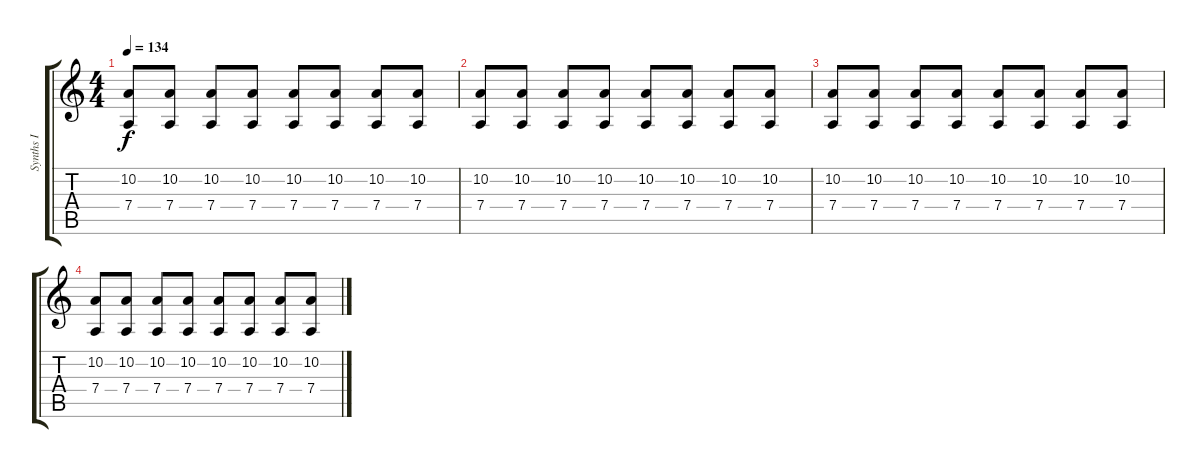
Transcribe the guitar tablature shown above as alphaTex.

\track ("Synths I" "Synths I") {instrument pad4choir}
\staff {score tabs}
\tuning (E4 B3 G3 D3 A2 E2) {hide}
\ts (4 4)
\tempo 134
\clef g2
\ks c
(10.2 7.4).8{dy f} (10.2 7.4).8 (10.2 7.4).8 (10.2 7.4).8 (10.2 7.4).8 (10.2 7.4).8 (10.2 7.4).8 (10.2 7.4).8 |
(10.2 7.4).8 (10.2 7.4).8 (10.2 7.4).8 (10.2 7.4).8 (10.2 7.4).8 (10.2 7.4).8 (10.2 7.4).8 (10.2 7.4).8 |
(10.2 7.4).8{volume 0} (10.2 7.4).8 (10.2 7.4).8 (10.2 7.4).8 (10.2 7.4).8 (10.2 7.4).8 (10.2 7.4).8 (10.2 7.4).8 |
(10.2 7.4).8 (10.2 7.4).8 (10.2 7.4).8 (10.2 7.4).8 (10.2 7.4).8 (10.2 7.4).8 (10.2 7.4).8 (10.2 7.4).8
